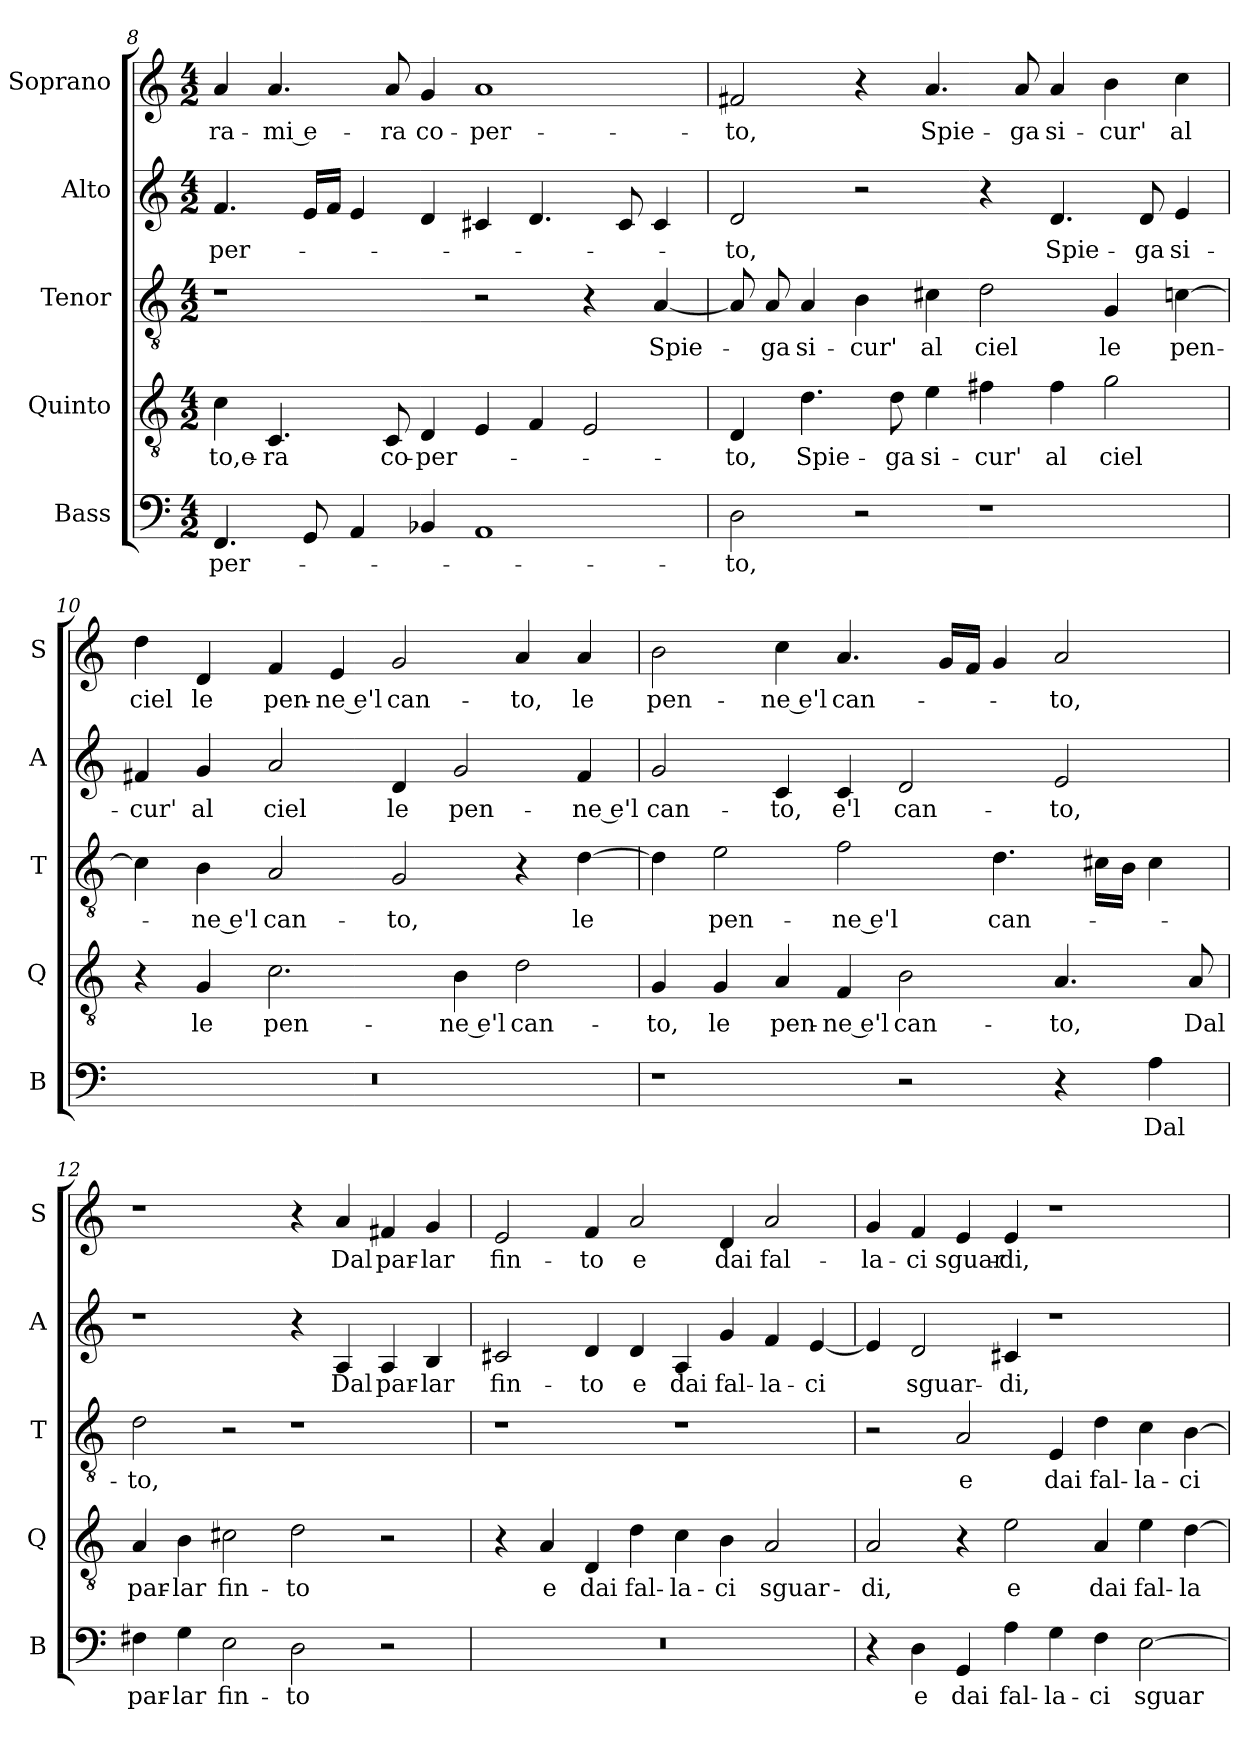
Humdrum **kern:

**kern	**text	**kern	**text	**kern	**text	**kern	**text	**kern	**text
*part5	*part5	*part4	*part4	*part3	*part3	*part2	*part2	*part1	*part1
*staff5	*staff5	*staff4	*staff4	*staff3	*staff3	*staff2	*staff2	*staff1	*staff1
*I"Bass	*	*I"Quinto	*	*I"Tenor	*	*I"Alto	*	*I"Soprano	*
*I'B	*	*I'Q	*	*I'T	*	*I'A	*	*I'S	*
*clefF4	*	*clefGv2	*	*clefGv2	*	*clefG2	*	*clefG2	*
*k[]	*	*k[]	*	*k[]	*	*k[]	*	*k[]	*
*C:	*	*C:	*	*C:	*	*C:	*	*C:	*
*M4/2	*	*M4/2	*	*M4/2	*	*M4/2	*	*M4/2	*
=8	=8	=8	=8	=8	=8	=8	=8	=8	=8
!	!LO:LY:b	!	!LO:LY:b	!	!	!	!LO:LY:b	!	!LO:LY:b
4.FF/	-per-	4c\	-to,e-	1r	.	4.f/	-per-	4a/	ra-
!	!	!	!LO:LY:b	!	!	!	!	!	!LO:LY:b
.	.	4.C/	-ra	.	.	.	.	4.a/	-mi e-
8GG/	.	.	.	.	.	16e/LL	.	.	.
.	.	.	.	.	.	16f/JJ	.	.	.
4AA/	.	.	.	.	.	4e/	.	.	.
!	!	!	!LO:LY:b	!	!	!	!	!	!LO:LY:b
.	.	8C/	co-	.	.	.	.	8a/	-ra
!	!	!	!LO:LY:b	!	!	!	!	!	!LO:LY:b
4BB-X/	.	4D/	-per-	.	.	4d/	.	4g/	co-
!	!	!	!	!	!	!	!	!	!LO:LY:b
1AA	.	4E/	.	2r	.	4c#X/	.	1a	-per-
.	.	4F/	.	.	.	4.d/	.	.	.
.	.	2E/	.	4r	.	.	.	.	.
.	.	.	.	.	.	8c#/	.	.	.
!	!	!	!	!	!LO:LY:b	!	!	!	!
.	.	.	.	[4A/	Spie-	4c#/	.	.	.
=9	=9	=9	=9	=9	=9	=9	=9	=9	=9
!	!LO:LY:b	!	!LO:LY:b	!	!	!	!LO:LY:b	!	!LO:LY:b
2D\	-to,	4D/	-to,	8A/]	.	2d/	-to,	2f#X/	-to,
!	!	!	!	!	!LO:LY:b	!	!	!	!
.	.	.	.	8A/	-ga	.	.	.	.
!	!	!	!LO:LY:b	!	!LO:LY:b	!	!	!	!
.	.	4.d\	Spie-	4A/	si-	.	.	.	.
!	!	!	!	!	!LO:LY:b	!	!	!	!
2r	.	.	.	4B\	-cur'	2r	.	4r	.
!	!	!	!LO:LY:b	!	!	!	!	!	!
.	.	8d\	-ga	.	.	.	.	.	.
!	!	!	!LO:LY:b	!	!LO:LY:b	!	!	!	!LO:LY:b
.	.	4e\	si-	4c#X\	al	.	.	4.a/	Spie-
!	!	!	!LO:LY:b	!	!LO:LY:b	!	!	!	!
1r	.	4f#X\	-cur'	2d\	ciel	4r	.	.	.
!	!	!	!	!	!	!	!	!	!LO:LY:b
.	.	.	.	.	.	.	.	8a/	-ga
!	!	!	!LO:LY:b	!	!	!	!LO:LY:b	!	!LO:LY:b
.	.	4f#\	al	.	.	4.d/	Spie-	4a/	si-
!	!	!	!LO:LY:b	!	!LO:LY:b	!	!	!	!LO:LY:b
.	.	2g\	ciel	4G/	le	.	.	4b\	-cur'
!	!	!	!	!	!	!	!LO:LY:b	!	!
.	.	.	.	.	.	8d/	-ga	.	.
!	!	!	!	!	!LO:LY:b	!	!LO:LY:b	!	!LO:LY:b
.	.	.	.	[4cn\	pen-	4e/	si-	4cc\	al
!!LO:LB:g=z
=10	=10	=10	=10	=10	=10	=10	=10	=10	=10
!	!	!	!	!	!	!	!LO:LY:b	!	!LO:LY:b
0r	.	4r	.	4c\]	.	4f#X/	-cur'	4dd\	ciel
!	!	!	!LO:LY:b	!	!LO:LY:b	!	!LO:LY:b	!	!LO:LY:b
.	.	4G/	le	4B\	-ne e'l	4g/	al	4d/	le
!	!	!	!LO:LY:b	!	!LO:LY:b	!	!LO:LY:b	!	!LO:LY:b
.	.	2.c\	pen-	2A/	can-	2a/	ciel	4f/	pen-
!	!	!	!	!	!	!	!	!	!LO:LY:b
.	.	.	.	.	.	.	.	4e/	-ne e'l
!	!	!	!	!	!LO:LY:b	!	!LO:LY:b	!	!LO:LY:b
.	.	.	.	2G/	-to,	4d/	le	2g/	can-
!	!	!	!LO:LY:b	!	!	!	!LO:LY:b	!	!
.	.	4B\	-ne e'l	.	.	2g/	pen-	.	.
!	!	!	!LO:LY:b	!	!	!	!	!	!LO:LY:b
.	.	2d\	can-	4r	.	.	.	4a/	-to,
!	!	!	!	!	!LO:LY:b	!	!LO:LY:b	!	!LO:LY:b
.	.	.	.	[4d\	le	4f#/	-ne e'l	4a/	le
=11	=11	=11	=11	=11	=11	=11	=11	=11	=11
!	!	!	!LO:LY:b	!	!	!	!LO:LY:b	!	!LO:LY:b
1r	.	4G/	-to,	4d\]	.	2g/	can-	2b\	pen-
!	!	!	!LO:LY:b	!	!LO:LY:b	!	!	!	!
.	.	4G/	le	2e\	pen-	.	.	.	.
!	!	!	!LO:LY:b	!	!	!	!LO:LY:b	!	!LO:LY:b
.	.	4A/	pen-	.	.	4c/	-to,	4cc\	-ne e'l
!	!	!	!LO:LY:b	!	!LO:LY:b	!	!LO:LY:b	!	!LO:LY:b
.	.	4F/	-ne e'l	2f\	-ne e'l	4c/	e'l	4.a/	can-
!	!	!	!LO:LY:b	!	!	!	!LO:LY:b	!	!
2r	.	2B\	can-	.	.	2d/	can-	.	.
.	.	.	.	.	.	.	.	16g/LL	.
.	.	.	.	.	.	.	.	16f/JJ	.
!	!	!	!	!	!LO:LY:b	!	!	!	!
.	.	.	.	4.d\	can-	.	.	4g/	.
!	!	!	!LO:LY:b	!	!	!	!LO:LY:b	!	!LO:LY:b
4r	.	4.A/	-to,	.	.	2e/	-to,	2a/	-to,
.	.	.	.	16c#X\LL	.	.	.	.	.
.	.	.	.	16B\JJ	.	.	.	.	.
!	!LO:LY:b	!	!	!	!	!	!	!	!
4A\	Dal	.	.	4c#\	.	.	.	.	.
!	!	!	!LO:LY:b	!	!	!	!	!	!
.	.	8A/	Dal	.	.	.	.	.	.
=12	=12	=12	=12	=12	=12	=12	=12	=12	=12
!	!LO:LY:b	!	!LO:LY:b	!	!LO:LY:b	!	!	!	!
4F#X\	par-	4A/	par-	2d\	-to,	1r	.	1r	.
!	!LO:LY:b	!	!LO:LY:b	!	!	!	!	!	!
4G\	-lar	4B\	-lar	.	.	.	.	.	.
!	!LO:LY:b	!	!LO:LY:b	!	!	!	!	!	!
2E\	fin-	2c#X\	fin-	2r	.	.	.	.	.
!	!LO:LY:b	!	!LO:LY:b	!	!	!	!	!	!
2D\	-to	2d\	-to	1r	.	4r	.	4r	.
!	!	!	!	!	!	!	!LO:LY:b	!	!LO:LY:b
.	.	.	.	.	.	4A/	Dal	4a/	Dal
!	!	!	!	!	!	!	!LO:LY:b	!	!LO:LY:b
2r	.	2r	.	.	.	4A/	par-	4f#X/	par-
!	!	!	!	!	!	!	!LO:LY:b	!	!LO:LY:b
.	.	.	.	.	.	4B/	-lar	4g/	-lar
!!LO:LB:g=z
=13	=13	=13	=13	=13	=13	=13	=13	=13	=13
!	!	!	!	!	!	!	!LO:LY:b	!	!LO:LY:b
0r	.	4r	.	1r	.	2c#X/	fin-	2e/	fin-
!	!	!	!LO:LY:b	!	!	!	!	!	!
.	.	4A/	e	.	.	.	.	.	.
!	!	!	!LO:LY:b	!	!	!	!LO:LY:b	!	!LO:LY:b
.	.	4D/	dai	.	.	4d/	-to	4f/	-to
!	!	!	!LO:LY:b	!	!	!	!LO:LY:b	!	!LO:LY:b
.	.	4d\	fal-	.	.	4d/	e	2a/	e
!	!	!	!LO:LY:b	!	!	!	!LO:LY:b	!	!
.	.	4c\	-la-	1r	.	4A/	dai	.	.
!	!	!	!LO:LY:b	!	!	!	!LO:LY:b	!	!LO:LY:b
.	.	4B\	-ci	.	.	4g/	fal-	4d/	dai
!	!	!	!LO:LY:b	!	!	!	!LO:LY:b	!	!LO:LY:b
.	.	2A/	sguar-	.	.	4f/	-la-	2a/	fal-
!	!	!	!	!	!	!	!LO:LY:b	!	!
.	.	.	.	.	.	[4e/	-ci	.	.
=14	=14	=14	=14	=14	=14	=14	=14	=14	=14
!	!	!	!LO:LY:b	!	!	!	!	!	!LO:LY:b
4r	.	2A/	-di,	2r	.	4e/]	.	4g/	-la-
!	!LO:LY:b	!	!	!	!	!	!LO:LY:b	!	!LO:LY:b
4D\	e	.	.	.	.	2d/	sguar-	4f/	-ci
!	!LO:LY:b	!	!	!	!LO:LY:b	!	!	!	!LO:LY:b
4GG/	dai	4r	.	2A/	e	.	.	4e/	sguar-
!	!LO:LY:b	!	!LO:LY:b	!	!	!	!LO:LY:b	!	!LO:LY:b
4A\	fal-	2e\	e	.	.	4c#X/	-di,	4e/	-di,
!	!LO:LY:b	!	!	!	!LO:LY:b	!	!	!	!
4G\	-la-	.	.	4E/	dai	1r	.	1r	.
!	!LO:LY:b	!	!LO:LY:b	!	!LO:LY:b	!	!	!	!
4F\	-ci	4A/	dai	4d\	fal-	.	.	.	.
!	!LO:LY:b	!	!LO:LY:b	!	!LO:LY:b	!	!	!	!
[2E\	sguar-	4e\	fal-	4c\	-la-	.	.	.	.
!	!	!	!LO:LY:b	!	!LO:LY:b	!	!	!	!
.	.	[4d\	-la-	[4B\	-ci	.	.	.	.
=	=	=	=	=	=	=	=	=	=
*-	*-	*-	*-	*-	*-	*-	*-	*-	*-
